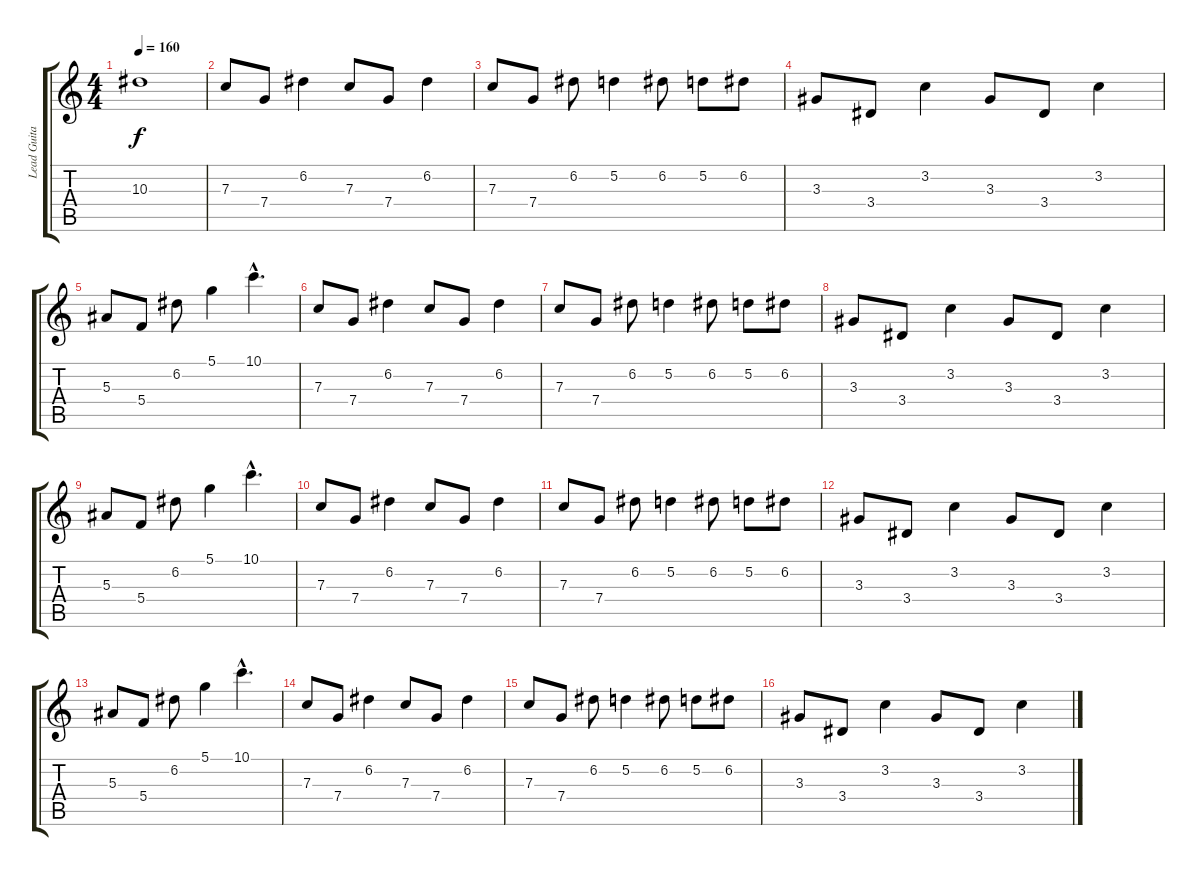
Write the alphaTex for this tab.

\track ("Lead Guitar" "Lead Guita") {instrument distortionguitar}
\staff {score tabs}
\tuning (D4 A3 F3 C3 G2 C2) {hide}
\ts (4 4)
\tempo 160
\clef g2
\ks c
10.3{t}.1{dy f} |
7.3.8 7.4.8 6.2.4 7.3.8 7.4.8 6.2.4 |
7.3.8 7.4.8 6.2.8 5.2.4 6.2.8 5.2.8 6.2.8 |
3.3.8 3.4.8 3.2.4 3.3.8 3.4.8 3.2.4 |
5.3.8 5.4.8 6.2.8 5.1.4 10.1{hac}.4{d} |
7.3.8 7.4.8 6.2.4 7.3.8 7.4.8 6.2.4 |
7.3.8 7.4.8 6.2.8 5.2.4 6.2.8 5.2.8 6.2.8 |
3.3.8 3.4.8 3.2.4 3.3.8 3.4.8 3.2.4 |
5.3.8 5.4.8 6.2.8 5.1.4 10.1{hac}.4{d} |
7.3.8 7.4.8 6.2.4 7.3.8 7.4.8 6.2.4 |
7.3.8 7.4.8 6.2.8 5.2.4 6.2.8 5.2.8 6.2.8 |
3.3.8 3.4.8 3.2.4 3.3.8 3.4.8 3.2.4 |
5.3.8 5.4.8 6.2.8 5.1.4 10.1{hac}.4{d} |
7.3.8 7.4.8 6.2.4 7.3.8 7.4.8 6.2.4 |
7.3.8 7.4.8 6.2.8 5.2.4 6.2.8 5.2.8 6.2.8 |
3.3.8 3.4.8 3.2.4 3.3.8 3.4.8 3.2.4
